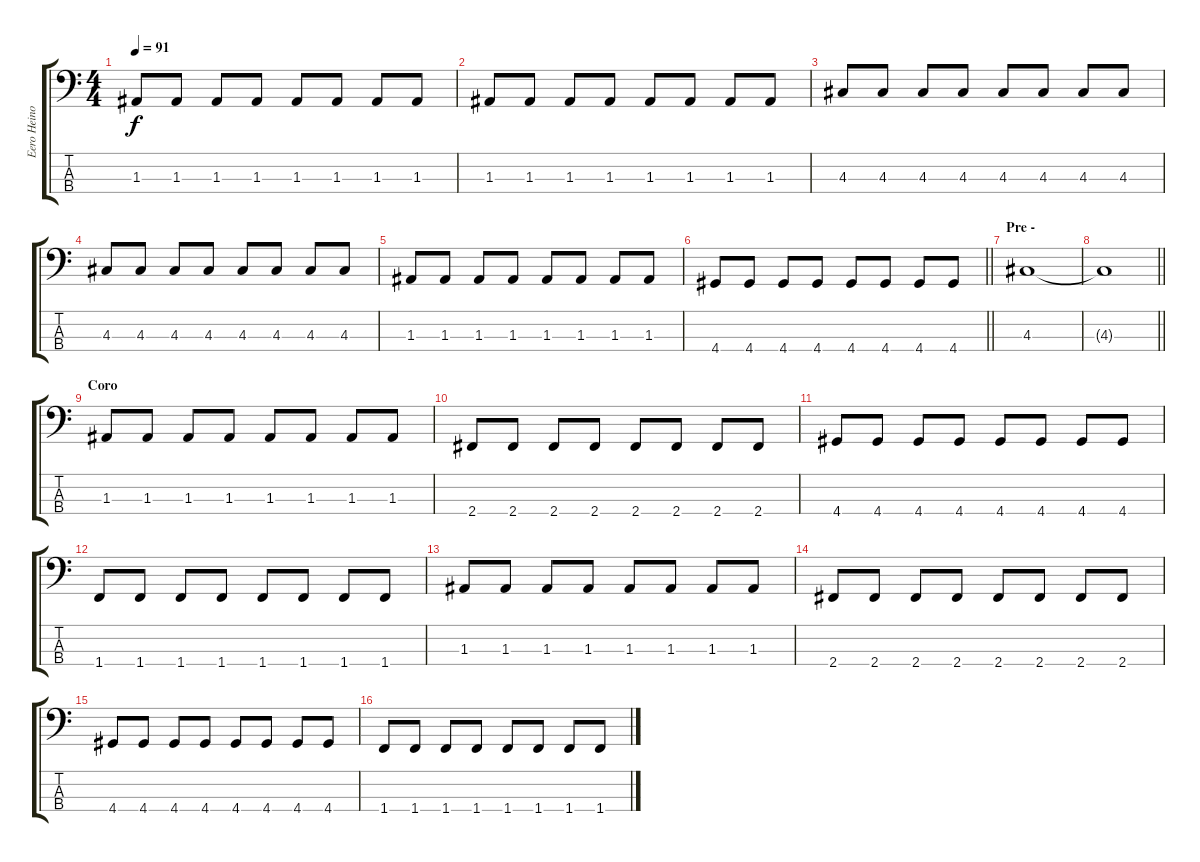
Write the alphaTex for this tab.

\track ("Eero Heinonen" "Eero Heino") {instrument electricbasspick}
\staff {score tabs}
\tuning (G2 D2 A1 E1) {hide}
\ts (4 4)
\tempo 91
\clef f4
\ks c
1.3.8{dy f} 1.3.8 1.3.8 1.3.8 1.3.8 1.3.8 1.3.8 1.3.8 |
1.3.8 1.3.8 1.3.8 1.3.8 1.3.8 1.3.8 1.3.8 1.3.8 |
4.3.8 4.3.8 4.3.8 4.3.8 4.3.8 4.3.8 4.3.8 4.3.8 |
4.3.8 4.3.8 4.3.8 4.3.8 4.3.8 4.3.8 4.3.8 4.3.8 |
1.3.8 1.3.8 1.3.8 1.3.8 1.3.8 1.3.8 1.3.8 1.3.8 |
\barLineRight lightlight
4.4.8 4.4.8 4.4.8 4.4.8 4.4.8 4.4.8 4.4.8 4.4.8 |
\section ("" "Pre -")
4.3.1 |
\barLineRight lightlight
4.3{t}.1 |
\section ("" "Coro")
1.3.8 1.3.8 1.3.8 1.3.8 1.3.8 1.3.8 1.3.8 1.3.8 |
2.4.8 2.4.8 2.4.8 2.4.8 2.4.8 2.4.8 2.4.8 2.4.8 |
4.4.8 4.4.8 4.4.8 4.4.8 4.4.8 4.4.8 4.4.8 4.4.8 |
1.4.8 1.4.8 1.4.8 1.4.8 1.4.8 1.4.8 1.4.8 1.4.8 |
1.3.8 1.3.8 1.3.8 1.3.8 1.3.8 1.3.8 1.3.8 1.3.8 |
2.4.8 2.4.8 2.4.8 2.4.8 2.4.8 2.4.8 2.4.8 2.4.8 |
4.4.8 4.4.8 4.4.8 4.4.8 4.4.8 4.4.8 4.4.8 4.4.8 |
1.4.8 1.4.8 1.4.8 1.4.8 1.4.8 1.4.8 1.4.8 1.4.8
